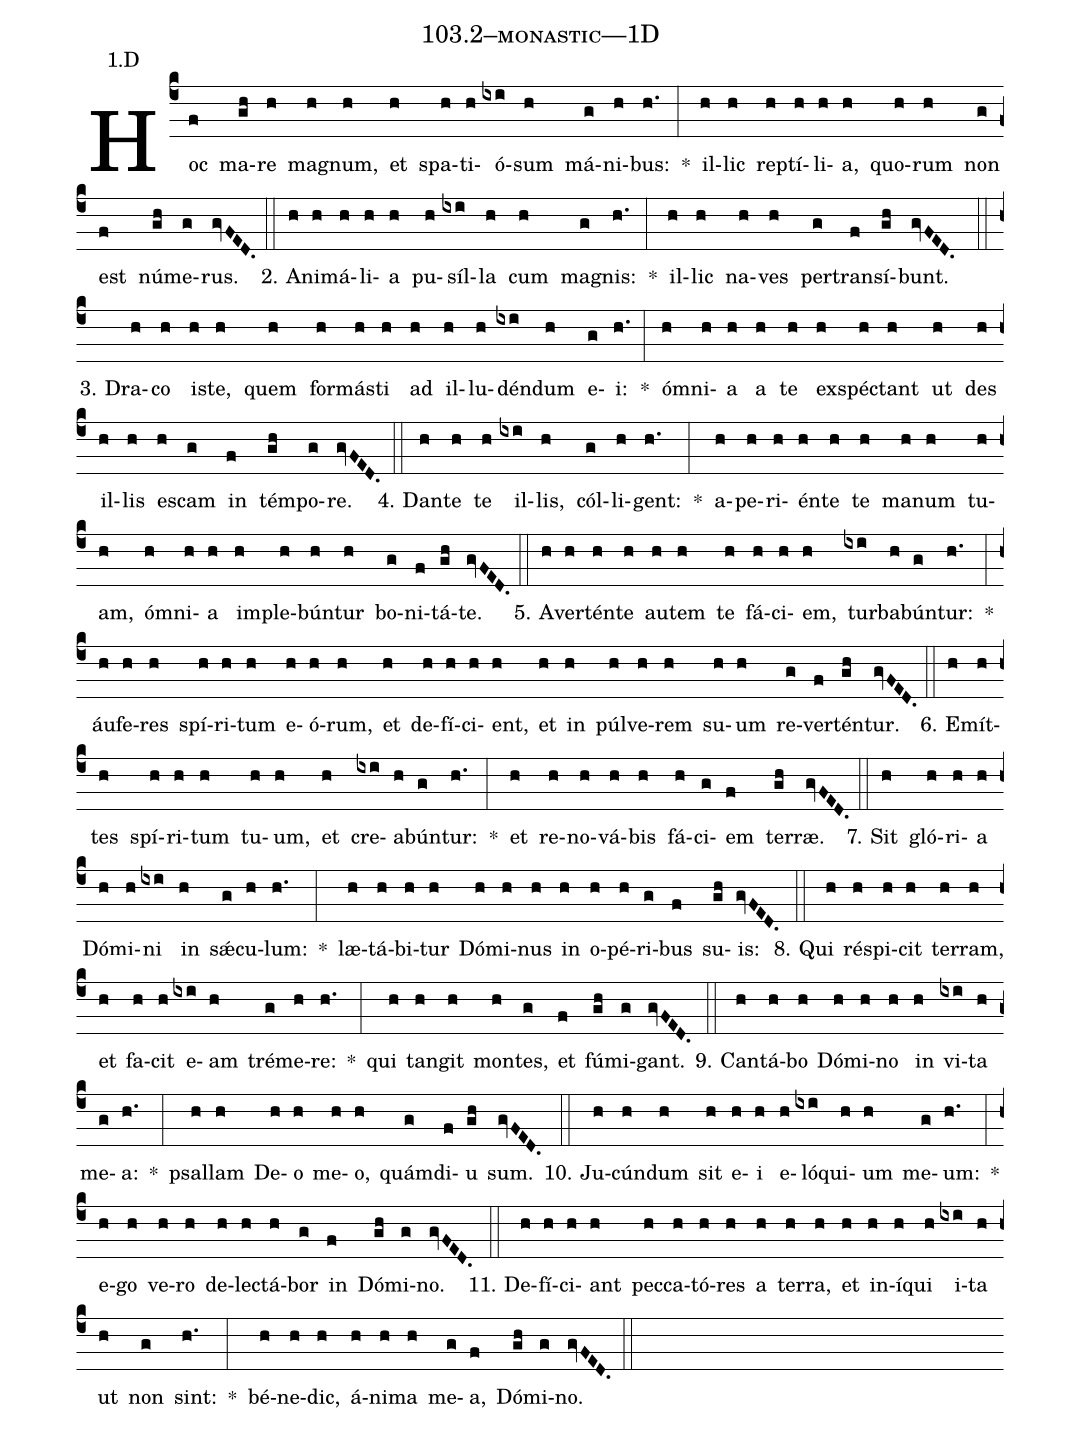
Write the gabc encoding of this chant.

name: 103.2--monastic---1D;
annotation: 1.D;
%%
(c4)Hoc(f) ma(gh)re(h) ma(h)gnum,(h) et(h) spa(h)ti(h)ó(ixi)sum(h) má(g)ni(h)bus:(h.) *(:) il(h)lic(h) rep(h)tí(h)li(h)a,(h) quo(h)rum(h) non(g) est(f) nú(gh)me(g)rus.(gvFED.) (::)
2. A(h)ni(h)má(h)li(h)a(h) pu(h)síl(ixi)la(h) cum(h) ma(g)gnis:(h.) *(:) il(h)lic(h) na(h)ves(h) per(g)trans(f)í(gh)bunt.(gvFED.) (::)
3. Dra(h)co(h) is(h)te,(h) quem(h) for(h)más(h)ti(h) ad(h) il(h)lu(h)dén(ixi)dum(h) e(g)i:(h.) *(:) óm(h)ni(h)a(h) a(h) te(h) ex(h)spéc(h)tant(h) ut(h) des(h) il(h)lis(h) es(h)cam(g) in(f) tém(gh)po(g)re.(gvFED.) (::)
4. Dan(h)te(h) te(h) il(ixi)lis,(h) cól(g)li(h)gent:(h.) *(:) a(h)pe(h)ri(h)én(h)te(h) te(h) ma(h)num(h) tu(h)am,(h) óm(h)ni(h)a(h) im(h)ple(h)bún(h)tur(h) bo(g)ni(f)tá(gh)te.(gvFED.) (::)
5. A(h)ver(h)tén(h)te(h) au(h)tem(h) te(h) fá(h)ci(h)em,(h) tur(ixi)ba(h)bún(g)tur:(h.) *(:) áu(h)fe(h)res(h) spí(h)ri(h)tum(h) e(h)ó(h)rum,(h) et(h) de(h)fí(h)ci(h)ent,(h) et(h) in(h) púl(h)ve(h)rem(h) su(h)um(h) re(g)ver(f)tén(gh)tur.(gvFED.) (::)
6. E(h)mít(h)tes(h) spí(h)ri(h)tum(h) tu(h)um,(h) et(h) cre(ixi)a(h)bún(g)tur:(h.) *(:) et(h) re(h)no(h)vá(h)bis(h) fá(h)ci(g)em(f) ter(gh)ræ.(gvFED.) (::)
7. Sit(h) gló(h)ri(h)a(h) Dó(h)mi(h)ni(ixi) in(h) sǽ(g)cu(h)lum:(h.) *(:) læ(h)tá(h)bi(h)tur(h) Dó(h)mi(h)nus(h) in(h) o(h)pé(h)ri(g)bus(f) su(gh)is:(gvFED.) (::)
8. Qui(h) ré(h)spi(h)cit(h) ter(h)ram,(h) et(h) fa(h)cit(h) e(ixi)am(h) tré(g)me(h)re:(h.) *(:) qui(h) tan(h)git(h) mon(h)tes,(g) et(f) fú(gh)mi(g)gant.(gvFED.) (::)
9. Can(h)tá(h)bo(h) Dó(h)mi(h)no(h) in(h) vi(ixi)ta(h) me(g)a:(h.) *(:) psal(h)lam(h) De(h)o(h) me(h)o,(h) quám(g)di(f)u(gh) sum.(gvFED.) (::)
10. Ju(h)cún(h)dum(h) sit(h) e(h)i(h) e(h)ló(ixi)qui(h)um(h) me(g)um:(h.) *(:) e(h)go(h) ve(h)ro(h) de(h)lec(h)tá(h)bor(g) in(f) Dó(gh)mi(g)no.(gvFED.) (::)
11. De(h)fí(h)ci(h)ant(h) pec(h)ca(h)tó(h)res(h) a(h) ter(h)ra,(h) et(h) in(h)í(h)qui(h) i(ixi)ta(h) ut(h) non(g) sint:(h.) *(:) bé(h)ne(h)dic,(h) á(h)ni(h)ma(h) me(g)a,(f) Dó(gh)mi(g)no.(gvFED.) (::)
